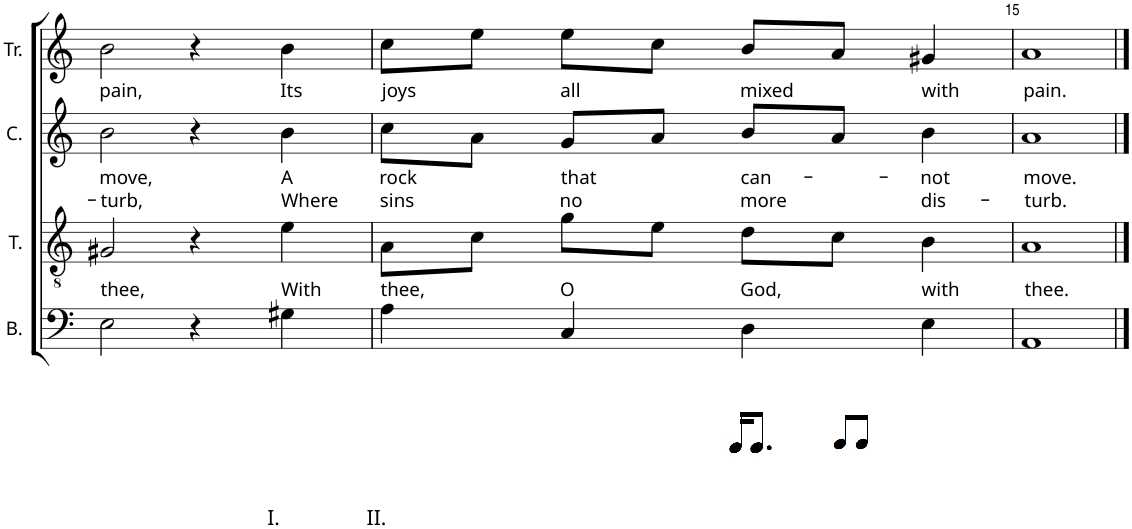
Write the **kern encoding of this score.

**kern	**kern	**text	**kern	**text	**text	**kern	**text
*part4	*part3	*part3	*part2	*part2	*part2	*part1	*part1
*staff4	*staff3	*staff3	*staff2	*staff2	*staff2	*staff1	*staff1
*I"B.	*I"T.	*	*I"C.	*	*	*I"Tr.	*
*I'B.	*I'T.	*	*I'C.	*	*	*I'Tr.	*
!!LO:PB:g=z
*clefF4	*clefGv2	*	*clefG2	*	*	*clefG2	*
*k[]	*k[]	*	*k[]	*	*	*k[]	*
*M4/4	*M4/4	*	*M4/4	*	*	*M4/4	*
*met(c)	*met(c)	*	*met(c)	*	*	*met(c)	*
=13	=13	=13	=13	=13	=13	=13	=13
!	!	!LO:LY:b	!	!LO:LY:b	!LO:LY:b	!	!LO:LY:b
2E\	2G#X/	thee,	2b\	move,	-turb,	2b\	pain,
4r	4r	.	4r	.	.	4r	.
!LO:TX:a:t=I.                II.	!	!	!	!	!	!	!
!	!	!LO:LY:b	!	!LO:LY:b	!LO:LY:b	!	!LO:LY:b
4G#X\	4e\	With	4b\	A	Where	4b\	Its
=14	=14	=14	=14	=14	=14	=14	=14
!	!	!LO:LY:b	!	!LO:LY:b	!LO:LY:b	!	!LO:LY:b
4A\	8A\L	thee,	8cc\L	rock	sins	8cc\L	joys
.	8c\J	.	8a\J	.	.	8ee\J	.
!	!	!LO:LY:b	!	!LO:LY:b	!LO:LY:b	!	!LO:LY:b
4C/	8g\L	O	8g/L	that	no	8ee\L	all
.	8e\J	.	8a/J	.	.	8cc\J	.
!	!	!LO:LY:b	!	!LO:LY:b	!LO:LY:b	!	!LO:LY:b
4D\	8d\L	God,	8b/L	can-	more	8b/L	mixed
.	8c\J	.	8a/J	.	.	8a/J	.
!	!	!LO:LY:b	!	!LO:LY:b	!LO:LY:b	!	!LO:LY:b
4E\	4B\	with	4b\	-not	dis-	4g#X/	with
=15	=15	=15	=15	=15	=15	=15	=15
!	!	!LO:LY:b	!	!LO:LY:b	!LO:LY:b	!	!LO:LY:b
1AA	1A	thee.	1a	move.	-turb.	1a	pain.
==	==	==	==	==	==	==	==
*-	*-	*-	*-	*-	*-	*-	*-
